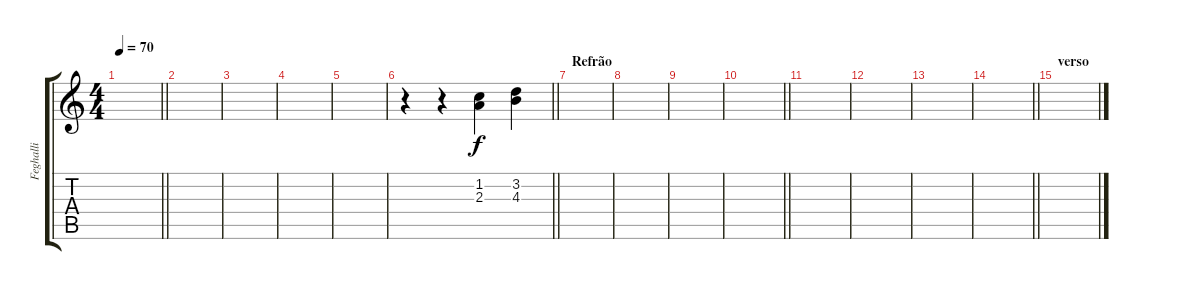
\track ("Feghalli" "Feghalli") {instrument distortionguitar}
\staff {score tabs}
\tuning (E4 B3 G3 D3 A2 E2) {hide}
\ts (4 4)
\tempo 70
\clef g2
\barLineRight lightlight
\ks c
|
|
|
|
|
\barLineRight lightlight
r.4 r.4 (1.2 2.3).4 (3.2 4.3).4 |
\section ("" "Refrão")
|
|
|
\barLineRight lightlight
|
|
|
|
\barLineRight lightlight
|
\section ("" "verso")
